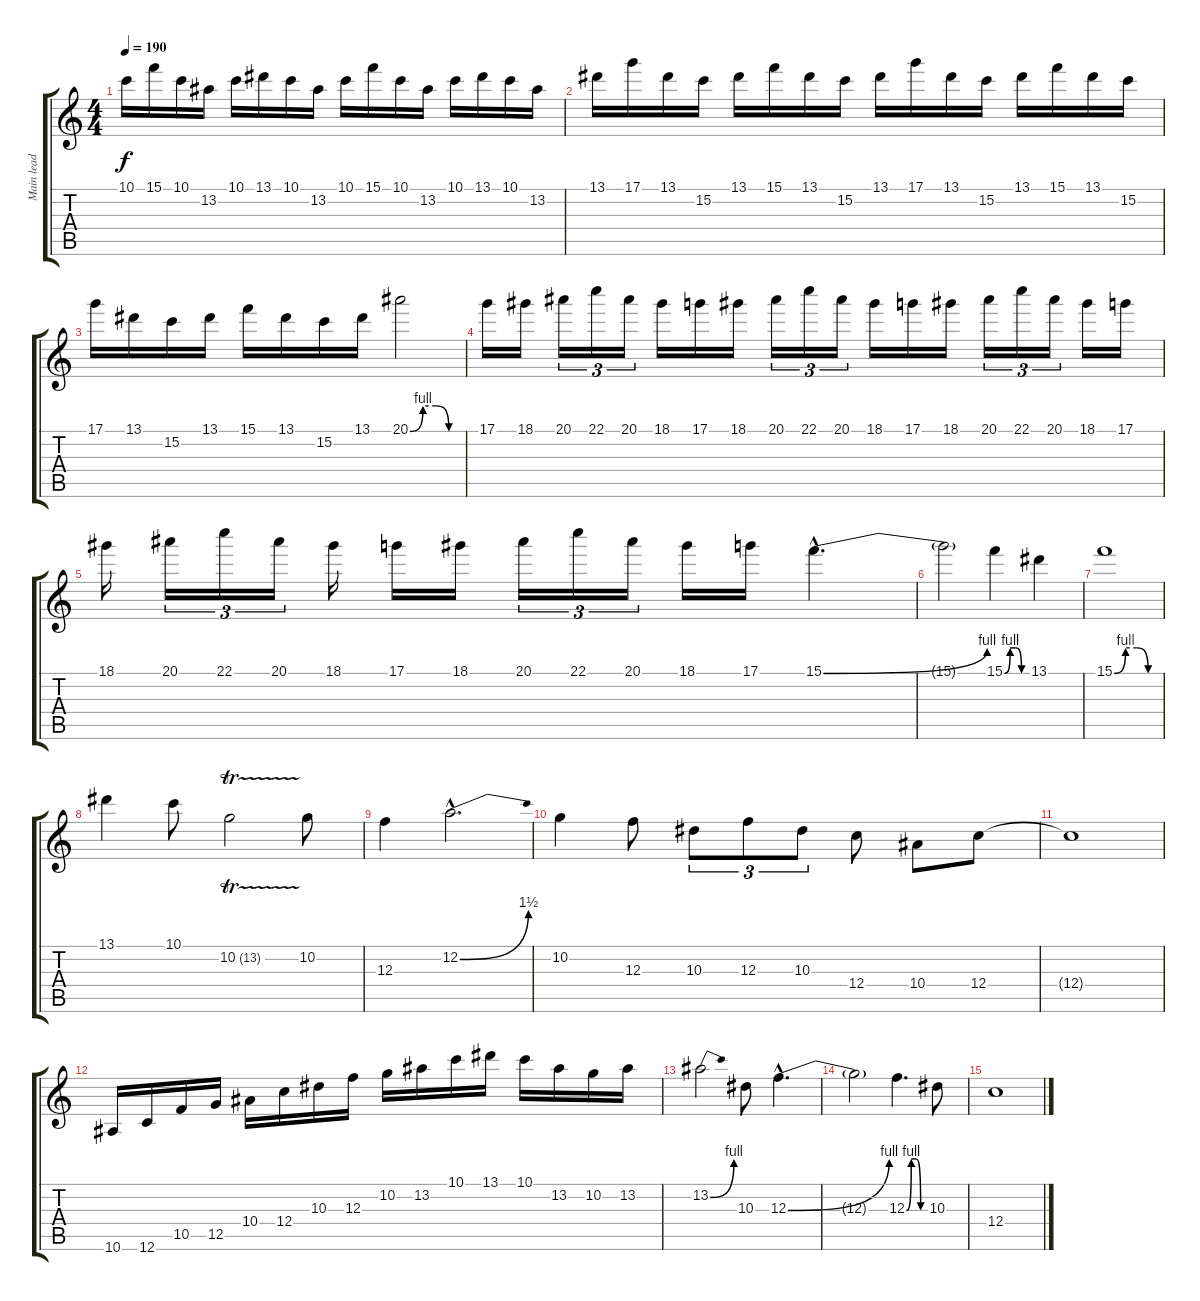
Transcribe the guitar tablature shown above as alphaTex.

\track ("Main lead" "Main lead") {instrument distortionguitar}
\staff {score tabs}
\tuning (D4 A3 F3 C3 G2 C2) {hide}
\ts (4 4)
\tempo 190
\clef g2
\ks c
10.1.16{dy f} 15.1.16 10.1.16 13.2.16 10.1.16 13.1.16 10.1.16 13.2.16 10.1.16 15.1.16 10.1.16 13.2.16 10.1.16 13.1.16 10.1.16 13.2.16 |
13.1.16 17.1.16 13.1.16 15.2.16 13.1.16 15.1.16 13.1.16 15.2.16 13.1.16 17.1.16 13.1.16 15.2.16 13.1.16 15.1.16 13.1.16 15.2.16 |
17.1.16 13.1.16 15.2.16 13.1.16 15.1.16 13.1.16 15.2.16 13.1.16 20.1{be (custom 0 0 15 4 30 4 45 0 60 0)}.2 |
17.1.16 18.1.16 20.1.16{tu (3 2)} 22.1.16{tu (3 2)} 20.1.16{tu (3 2)} 18.1.16 17.1.16 18.1.16 20.1.16{tu (3 2)} 22.1.16{tu (3 2)} 20.1.16{tu (3 2)} 18.1.16 17.1.16 18.1.16 20.1.16{tu (3 2)} 22.1.16{tu (3 2)} 20.1.16{tu (3 2)} 18.1.16 17.1.16 |
18.1.16 20.1.16{tu (3 2)} 22.1.16{tu (3 2)} 20.1.16{tu (3 2)} 18.1.16 17.1.16 18.1.16 20.1.16{tu (3 2)} 22.1.16{tu (3 2)} 20.1.16{tu (3 2)} 18.1.16 17.1.16 15.1{be (bend 0 0 60 4) hac}.4{d} |
15.1{t}.2 15.1{be (custom 0 0 15 4 30 4 45 0 60 0)}.4 13.1.4 |
15.1{be (custom 0 0 15 4 30 4 45 0 60 0)}.1 |
13.1.4 10.1.8 10.2{tr (13 16)}.2 10.2.8 |
12.3.4 12.2{be (bend 0 0 60 6) hac}.2{d} |
10.2.4 12.3.8 10.3.8{tu (3 2)} 12.3.8{tu (3 2)} 10.3.8{tu (3 2)} 12.4.8 10.4.8 12.4.8 |
12.4{t}.1 |
10.6.16 12.6.16 10.5.16 12.5.16 10.4.16 12.4.16 10.3.16 12.3.16 10.2.16 13.2.16 10.1.16 13.1.16 10.1.16 13.2.16 10.2.16 13.2.16 |
13.2{be (bend 0 0 60 4)}.2 10.3.8 12.3{be (bend 0 0 60 4) hac}.4{d} |
12.3{t}.2 12.3{be (custom 0 0 15 4 30 4 45 0 60 0)}.4{d} 10.3.8 |
12.4.1
